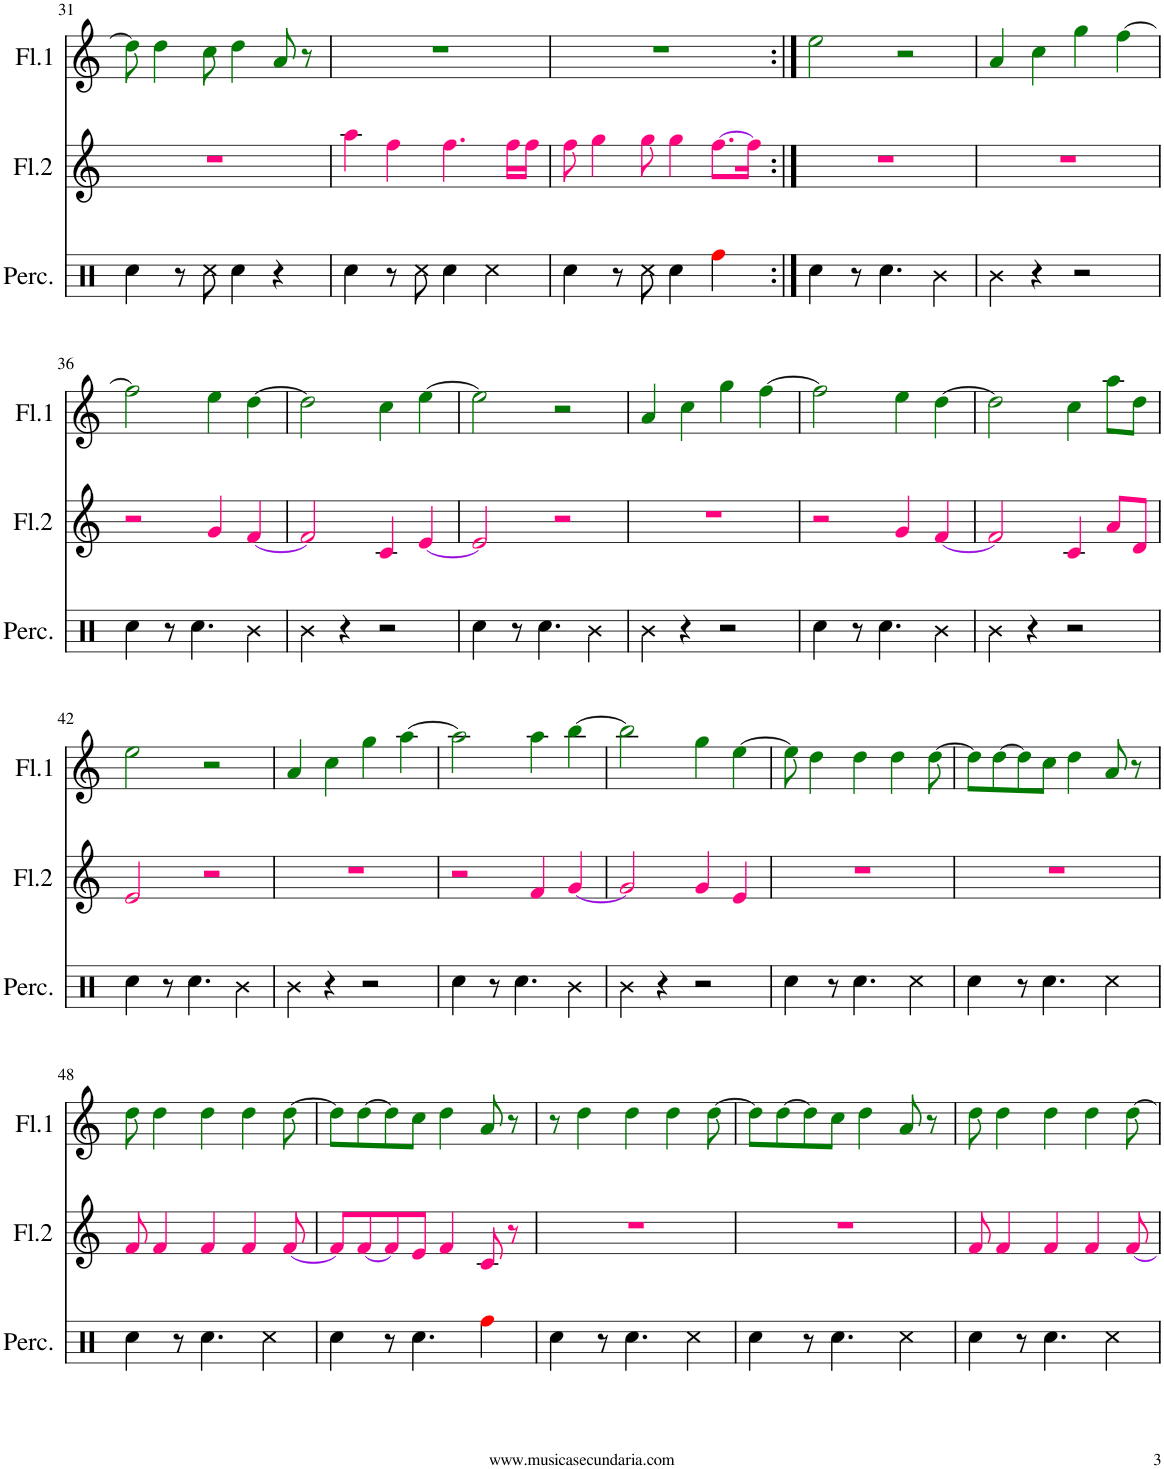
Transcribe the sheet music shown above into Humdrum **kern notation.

**kern	**kern	**kern
*part3	*part2	*part1
*staff3	*staff2	*staff1
*I"Percusión	*I"Flauta 2	*I"Flauta 1
*I'Perc.	*I'Fl.2	*I'Fl.1
!!LO:PB:g=z
*clefX	*clefG2	*clefG2
*k[]	*k[]	*k[]
*M4/4	*M4/4	*M4/4
=31	=31	=31
4Rcc\	1r	8ddi\]
.	.	4ddi\
8r	.	.
8Rcc\	.	8cci\
4Rcc\	.	4ddi\
4r	.	8ai/
.	.	8r
=32	=32	=32
4Rcc\	4aaj\	1r
8r	4ffj\	.
8Rcc\	.	.
4Rcc\	4.ffj\	.
4Rcc\	.	.
.	16ffj\LL	.
.	16ffj\JJ	.
=33	=33	=33
4Rcc\	8ffj\	1r
.	4ggj\	.
8r	.	.
8Rcc\	8ggj\	.
4Rcc\	4ggj\	.
4RffZ\	[8.ffj\L	.
.	16ffj\Jk]	.
=34:|!	=34:|!	=34:|!
4Rcc\	1r	2eei\
8r	.	.
4.Rcc\	.	.
.	.	2r
4R\	.	.
=35	=35	=35
4R\	1r	4ai/
4r	.	4cci\
2r	.	4ggi\
.	.	[4ffi\
!!LO:LB:g=z
=36	=36	=36
4Rcc\	2r	2ffi\]
8r	.	.
4.Rcc\	.	.
.	4gj/	4eei\
4R\	[4fj/	[4ddi\
=37	=37	=37
4R\	2fj/]	2ddi\]
4r	.	.
2r	4cj/	4cci\
.	[4ej/	[4eei\
=38	=38	=38
4Rcc\	2ej/]	2eei\]
8r	.	.
4.Rcc\	.	.
.	2r	2r
4R\	.	.
=39	=39	=39
4R\	1r	4ai/
4r	.	4cci\
2r	.	4ggi\
.	.	[4ffi\
=40	=40	=40
4Rcc\	2r	2ffi\]
8r	.	.
4.Rcc\	.	.
.	4gj/	4eei\
4R\	[4fj/	[4ddi\
=41	=41	=41
4R\	2fj/]	2ddi\]
4r	.	.
2r	4cj/	4cci\
.	8aj/L	8aai\L
.	8dj/J	8ddi\J
!!LO:LB:g=z
=42	=42	=42
4Rcc\	2ej/	2eei\
8r	.	.
4.Rcc\	.	.
.	2r	2r
4R\	.	.
=43	=43	=43
4R\	1r	4ai/
4r	.	4cci\
2r	.	4ggi\
.	.	[4aai\
=44	=44	=44
4Rcc\	2r	2aai\]
8r	.	.
4.Rcc\	.	.
.	4fj/	4aai\
4R\	[4gj/	[4bbi\
=45	=45	=45
4R\	2gj/]	2bbi\]
4r	.	.
2r	4gj/	4ggi\
.	4ej/	[4eei\
=46	=46	=46
4Rcc\	1r	8eei\]
.	.	4ddi\
8r	.	.
4.Rcc\	.	4ddi\
.	.	4ddi\
4Rcc\	.	.
.	.	[8ddi\
=47	=47	=47
4Rcc\	1r	8ddi\L]
.	.	[8ddi\
8r	.	8ddi\]
4.Rcc\	.	8cci\J
.	.	4ddi\
4Rcc\	.	8ai/
.	.	8r
!!LO:LB:g=z
=48	=48	=48
4Rcc\	8fj/	8ddi\
.	4fj/	4ddi\
8r	.	.
4.Rcc\	4fj/	4ddi\
.	4fj/	4ddi\
4Rcc\	.	.
.	[8fj/	[8ddi\
=49	=49	=49
4Rcc\	8fj/L]	8ddi\L]
.	[8fj/	[8ddi\
8r	8fj/]	8ddi\]
4.Rcc\	8ej/J	8cci\J
.	4fj/	4ddi\
4RffZ\	8cj/	8ai/
.	8r	8r
=50	=50	=50
4Rcc\	1r	8r
.	.	4ddi\
8r	.	.
4.Rcc\	.	4ddi\
.	.	4ddi\
4Rcc\	.	.
.	.	[8ddi\
=51	=51	=51
4Rcc\	1r	8ddi\L]
.	.	[8ddi\
8r	.	8ddi\]
4.Rcc\	.	8cci\J
.	.	4ddi\
4Rcc\	.	8ai/
.	.	8r
=52	=52	=52
4Rcc\	8fj/	8ddi\
.	4fj/	4ddi\
8r	.	.
4.Rcc\	4fj/	4ddi\
.	4fj/	4ddi\
4Rcc\	.	.
.	[8fj/	[8ddi\
=	=	=
*-	*-	*-
